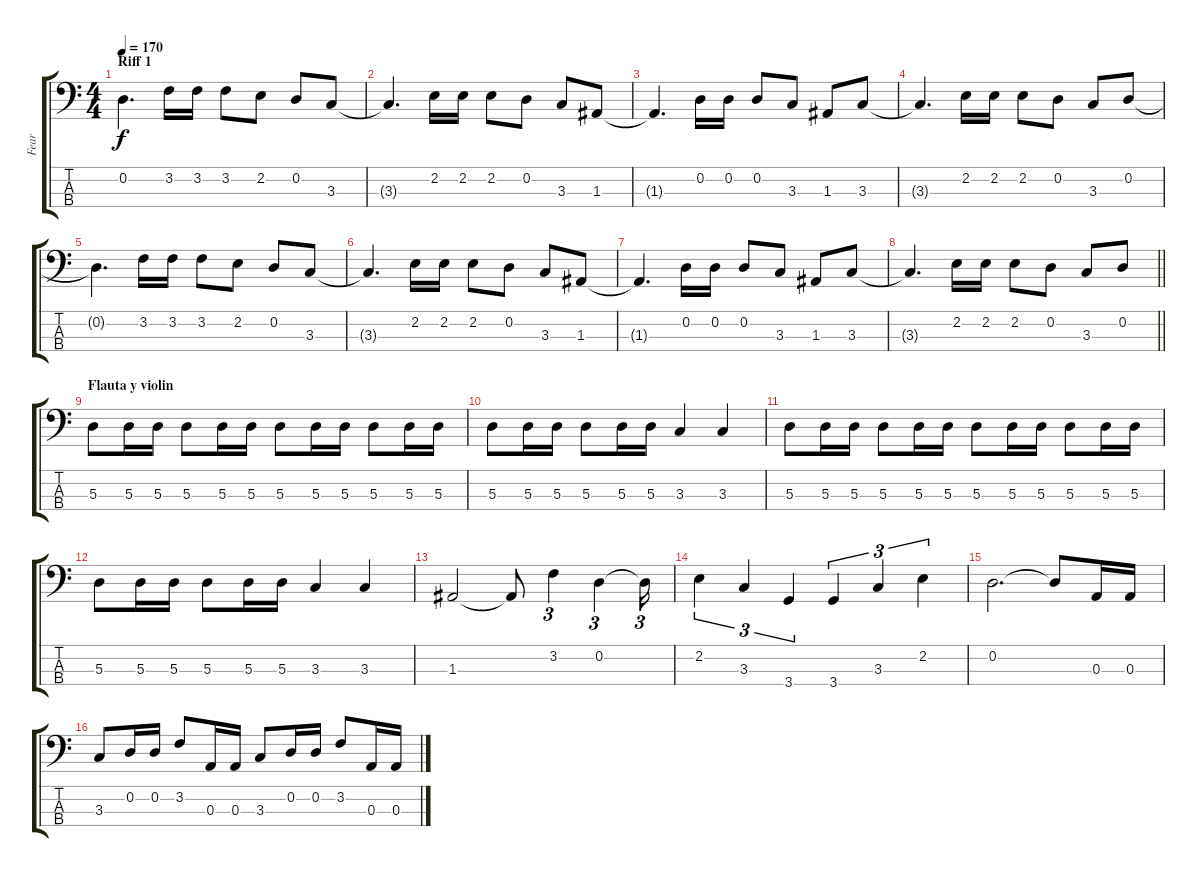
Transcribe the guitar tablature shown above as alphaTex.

\track ("Fear" "Fear") {instrument electricbassfinger}
\staff {score tabs}
\tuning (G2 D2 A1 E1) {hide}
\ts (4 4)
\section ("" "Riff 1")
\tempo 170
\clef f4
\ks c
0.2.4{d dy f} 3.2.16 3.2.16 3.2.8 2.2.8 0.2.8 3.3.8 |
3.3{t}.4{d} 2.2.16 2.2.16 2.2.8 0.2.8 3.3.8 1.3.8 |
1.3{t}.4{d} 0.2.16 0.2.16 0.2.8 3.3.8 1.3.8 3.3.8 |
3.3{t}.4{d} 2.2.16 2.2.16 2.2.8 0.2.8 3.3.8 0.2.8 |
0.2{t}.4{d} 3.2.16 3.2.16 3.2.8 2.2.8 0.2.8 3.3.8 |
3.3{t}.4{d} 2.2.16 2.2.16 2.2.8 0.2.8 3.3.8 1.3.8 |
1.3{t}.4{d} 0.2.16 0.2.16 0.2.8 3.3.8 1.3.8 3.3.8 |
\barLineRight lightlight
3.3{t}.4{d} 2.2.16 2.2.16 2.2.8 0.2.8 3.3.8 0.2.8 |
\section ("" "Flauta y violin")
5.3.8 5.3.16 5.3.16 5.3.8 5.3.16 5.3.16 5.3.8 5.3.16 5.3.16 5.3.8 5.3.16 5.3.16 |
5.3.8 5.3.16 5.3.16 5.3.8 5.3.16 5.3.16 3.3.4 3.3.4 |
5.3.8 5.3.16 5.3.16 5.3.8 5.3.16 5.3.16 5.3.8 5.3.16 5.3.16 5.3.8 5.3.16 5.3.16 |
5.3.8 5.3.16 5.3.16 5.3.8 5.3.16 5.3.16 3.3.4 3.3.4 |
1.3.2 1.3{t}.8 3.2.4{tu (3 2)} 0.2.4{tu (3 2)} 0.2{t}.16{tu (3 2)} |
2.2.4{tu (3 2)} 3.3.4{tu (3 2)} 3.4.4{tu (3 2)} 3.4.4{tu (3 2)} 3.3.4{tu (3 2)} 2.2.4{tu (3 2)} |
0.2.2{d} 0.2{t}.8 0.3.16 0.3.16 |
3.3.8 0.2.16 0.2.16 3.2.8 0.3.16 0.3.16 3.3.8 0.2.16 0.2.16 3.2.8 0.3.16 0.3.16
